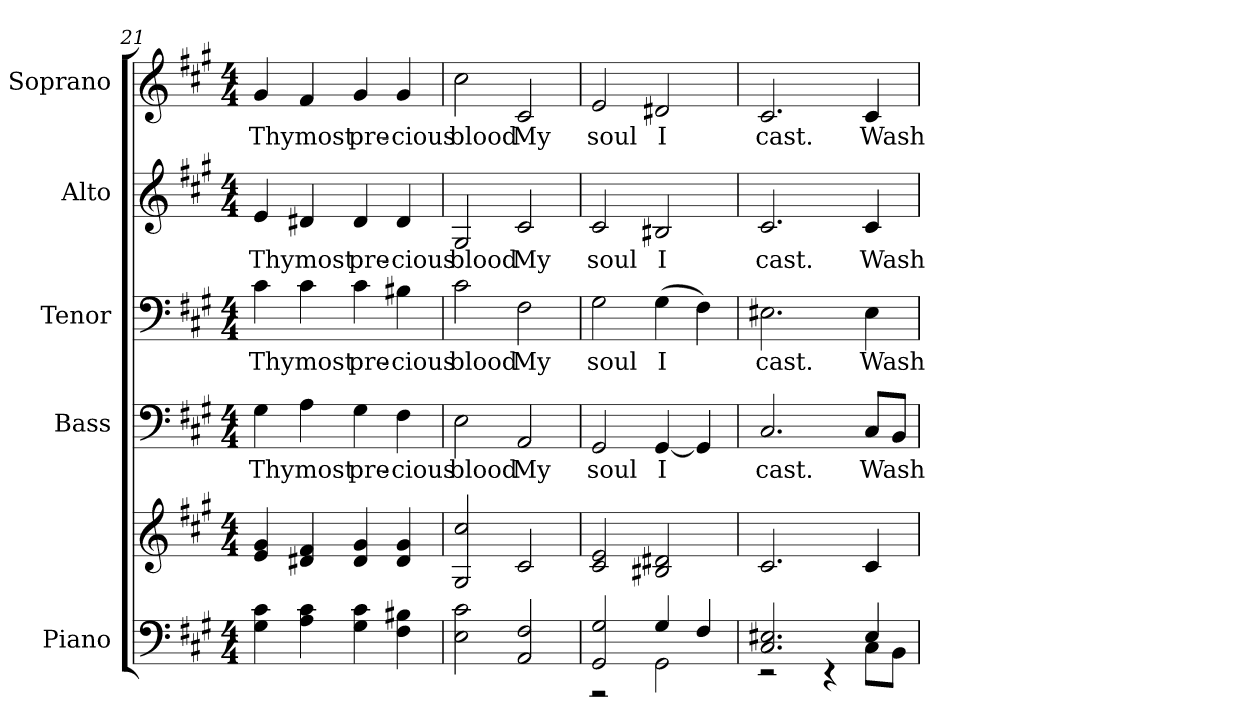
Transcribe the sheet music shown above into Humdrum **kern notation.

**kern	**kern	**kern	**text	**kern	**text	**kern	**text	**kern	**text
*part5	*part5	*part4	*part4	*part3	*part3	*part2	*part2	*part1	*part1
*staff6	*staff5	*staff4	*staff4	*staff3	*staff3	*staff2	*staff2	*staff1	*staff1
*I"Piano	*	*I"Bass	*	*I"Tenor	*	*I"Alto	*	*I"Soprano	*
*I'Pno.	*	*I'B.	*	*I'T.	*	*I'A.	*	*I'S.	*
*clefF4	*clefG2	*clefF4	*	*clefF4	*	*clefG2	*	*clefG2	*
*k[f#c#g#]	*k[f#c#g#]	*k[f#c#g#]	*	*k[f#c#g#]	*	*k[f#c#g#]	*	*k[f#c#g#]	*
*A:	*A:	*A:	*	*A:	*	*A:	*	*A:	*
*M4/4	*M4/4	*M4/4	*	*M4/4	*	*M4/4	*	*M4/4	*
=21	=21	=21	=21	=21	=21	=21	=21	=21	=21
!	!	!	!LO:LY:b:color=#000000	!	!	!	!	!	!
!	!	!	!	!	!LO:LY:b:color=#000000	!	!	!	!
!	!	!	!	!	!	!	!LO:LY:b:color=#000000	!	!
!	!	!	!	!	!	!	!	!	!LO:LY:b:color=#000000
4G#i\ 4c#i	4ei/ 4g#i	4G#i\	Thy	4c#i\	Thy	4ei/	Thy	4g#i/	Thy
!	!	!	!LO:LY:b:color=#000000	!	!	!	!	!	!
!	!	!	!	!	!LO:LY:b:color=#000000	!	!	!	!
!	!	!	!	!	!	!	!LO:LY:b:color=#000000	!	!
!	!	!	!	!	!	!	!	!	!LO:LY:b:color=#000000
4Ai\ 4c#i	4d#Xi/ 4f#i	4Ai\	most	4c#i\	most	4d#Xi/	most	4f#i/	most
!	!	!	!LO:LY:b:color=#000000	!	!	!	!	!	!
!	!	!	!	!	!LO:LY:b:color=#000000	!	!	!	!
!	!	!	!	!	!	!	!LO:LY:b:color=#000000	!	!
!	!	!	!	!	!	!	!	!	!LO:LY:b:color=#000000
4G#i\ 4c#i	4d#i/ 4g#i	4G#i\	pre-	4c#i\	pre-	4d#i/	pre-	4g#i/	pre-
!	!	!	!LO:LY:b:color=#000000	!	!	!	!	!	!
!	!	!	!	!	!LO:LY:b:color=#000000	!	!	!	!
!	!	!	!	!	!	!	!LO:LY:b:color=#000000	!	!
!	!	!	!	!	!	!	!	!	!LO:LY:b:color=#000000
4F#i\ 4B#Xi	4d#i/ 4g#i	4F#i\	-cious	4B#Xi\	-cious	4d#i/	-cious	4g#i/	-cious
!!LO:PB:g=z
=22	=22	=22	=22	=22	=22	=22	=22	=22	=22
!	!	!	!LO:LY:b:color=#000000	!	!	!	!	!	!
!	!	!	!	!	!LO:LY:b:color=#000000	!	!	!	!
!	!	!	!	!	!	!	!LO:LY:b:color=#000000	!	!
!	!	!	!	!	!	!	!	!	!LO:LY:b:color=#000000
2Ei\ 2c#i	2G#i/ 2cc#i	2Ei\	blood	2c#i\	blood	2G#i/	blood	2cc#i\	blood
!	!	!	!LO:LY:b:color=#000000	!	!	!	!	!	!
!	!	!	!	!	!LO:LY:b:color=#000000	!	!	!	!
!	!	!	!	!	!	!	!LO:LY:b:color=#000000	!	!
!	!	!	!	!	!	!	!	!	!LO:LY:b:color=#000000
2AAi/ 2F#i	2c#i/	2AAi/	My	2F#i\	My	2c#i/	My	2c#i/	My
=23	=23	=23	=23	=23	=23	=23	=23	=23	=23
*^	*	*	*	*	*	*	*	*	*
!	!	!	!	!LO:LY:b:color=#000000	!	!	!	!	!	!
!	!	!	!	!	!	!LO:LY:b:color=#000000	!	!	!	!
!	!	!	!	!	!	!	!	!LO:LY:b:color=#000000	!	!
!	!	!	!	!	!	!	!	!	!	!LO:LY:b:color=#000000
2GG#i/ 2G#i	2r	2c#i/ 2ei	2GG#i/	soul	2G#i\	soul	2c#i/	soul	2ei/	soul
!	!	!	!	!LO:LY:b:color=#000000	!	!	!	!	!	!
!	!	!	!	!	!	!LO:LY:b:color=#000000	!	!	!	!
!	!	!	!	!	!	!	!	!LO:LY:b:color=#000000	!	!
!	!	!	!	!	!	!	!	!	!	!LO:LY:b:color=#000000
4G#i/	2GG#i\	2B#Xi/ 2d#Xi	[<4GG#i/	I	(4G#i\	I	2B#Xi/	I	2d#Xi/	I
4F#i/	.	.	4GG#i/]	.	4F#i\)	.	.	.	.	.
!!LO:PB:g=z
=24	=24	=24	=24	=24	=24	=24	=24	=24	=24	=24
!	!	!	!	!LO:LY:b:color=#000000	!	!	!	!	!	!
!	!	!	!	!	!	!LO:LY:b:color=#000000	!	!	!	!
!	!	!	!	!	!	!	!	!LO:LY:b:color=#000000	!	!
!	!	!	!	!	!	!	!	!	!	!LO:LY:b:color=#000000
2.C#i/ 2.E#Xi	2r	2.c#i/	2.C#i/	cast.	2.E#Xi\	cast.	2.c#i/	cast.	2.c#i/	cast.
.	4r	.	.	.	.	.	.	.	.	.
!	!	!	!	!LO:LY:b:color=#000000	!	!	!	!	!	!
!	!	!	!	!	!	!LO:LY:b:color=#000000	!	!	!	!
!	!	!	!	!	!	!	!	!LO:LY:b:color=#000000	!	!
!	!	!	!	!	!	!	!	!	!	!LO:LY:b:color=#000000
4E#i/	8C#i\L	4c#i/	8C#i/L	Wash	4E#i\	Wash	4c#i/	Wash	4c#i/	Wash
.	8BBi\J	.	8BBi/J	.	.	.	.	.	.	.
*v	*v	*	*	*	*	*	*	*	*	*
=	=	=	=	=	=	=	=	=	=
*-	*-	*-	*-	*-	*-	*-	*-	*-	*-
